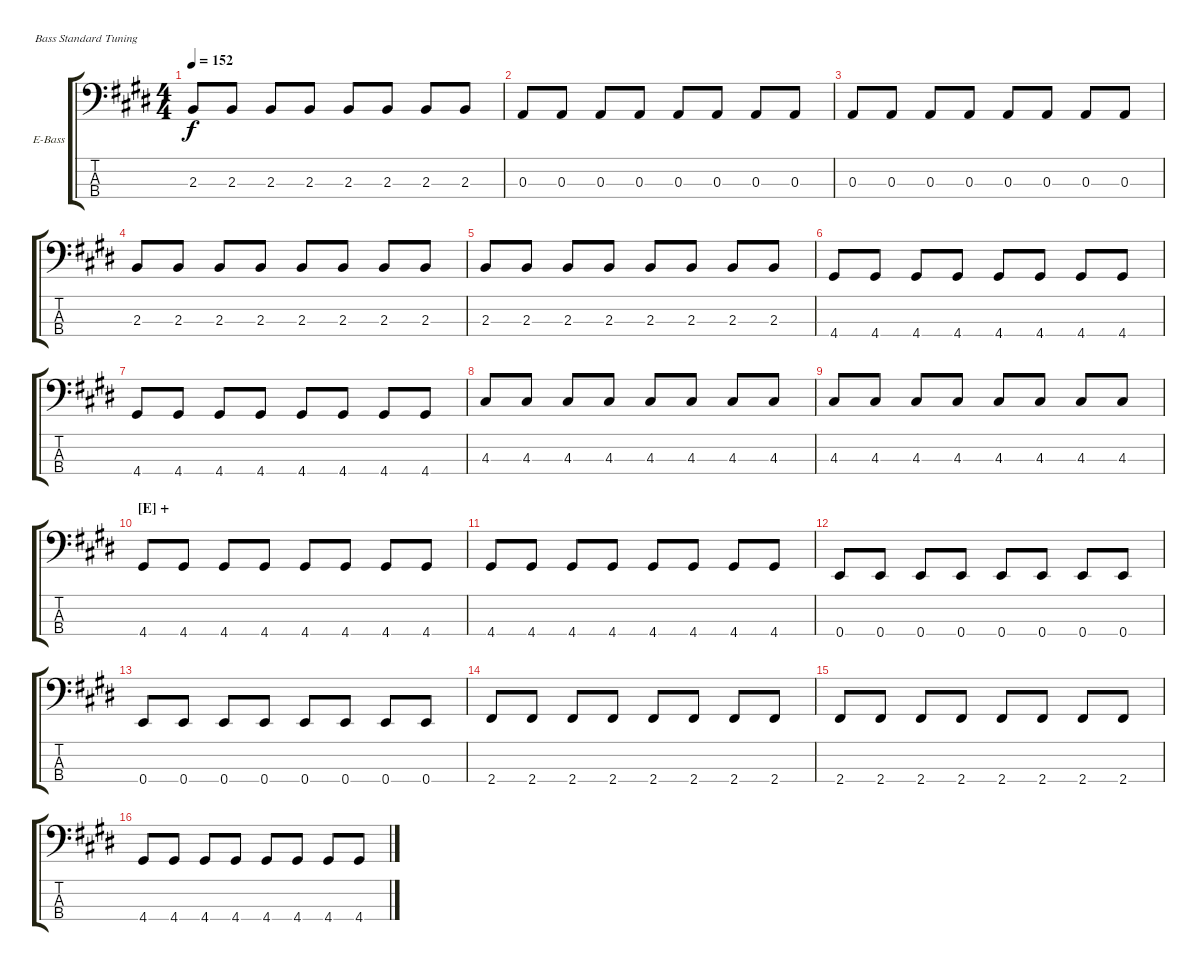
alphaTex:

\bracketExtendMode groupsimilarinstruments
\firstSystemTrackNameOrientation horizontal
\otherSystemsTrackNameOrientation horizontal
\track ("Satoma" "E-Bass") {instrument electricbassfinger}
\staff {score tabs}
\tuning (G2 D2 A1 E1)
\ts (4 4)
\tempo 152
\clef f4
\ks e
2.3.8{dy f} 2.3.8 2.3.8 2.3.8 2.3.8 2.3.8 2.3.8 2.3.8 |
0.3.8 0.3.8 0.3.8 0.3.8 0.3.8 0.3.8 0.3.8 0.3.8 |
0.3.8 0.3.8 0.3.8 0.3.8 0.3.8 0.3.8 0.3.8 0.3.8 |
2.3.8 2.3.8 2.3.8 2.3.8 2.3.8 2.3.8 2.3.8 2.3.8 |
2.3.8 2.3.8 2.3.8 2.3.8 2.3.8 2.3.8 2.3.8 2.3.8 |
4.4.8 4.4.8 4.4.8 4.4.8 4.4.8 4.4.8 4.4.8 4.4.8 |
4.4.8 4.4.8 4.4.8 4.4.8 4.4.8 4.4.8 4.4.8 4.4.8 |
4.3.8 4.3.8 4.3.8 4.3.8 4.3.8 4.3.8 4.3.8 4.3.8 |
4.3.8 4.3.8 4.3.8 4.3.8 4.3.8 4.3.8 4.3.8 4.3.8 |
\section ("E" "+")
4.4.8 4.4.8 4.4.8 4.4.8 4.4.8 4.4.8 4.4.8 4.4.8 |
4.4.8 4.4.8 4.4.8 4.4.8 4.4.8 4.4.8 4.4.8 4.4.8 |
0.4.8 0.4.8 0.4.8 0.4.8 0.4.8 0.4.8 0.4.8 0.4.8 |
0.4.8 0.4.8 0.4.8 0.4.8 0.4.8 0.4.8 0.4.8 0.4.8 |
2.4.8 2.4.8 2.4.8 2.4.8 2.4.8 2.4.8 2.4.8 2.4.8 |
2.4.8 2.4.8 2.4.8 2.4.8 2.4.8 2.4.8 2.4.8 2.4.8 |
4.4.8 4.4.8 4.4.8 4.4.8 4.4.8 4.4.8 4.4.8 4.4.8
